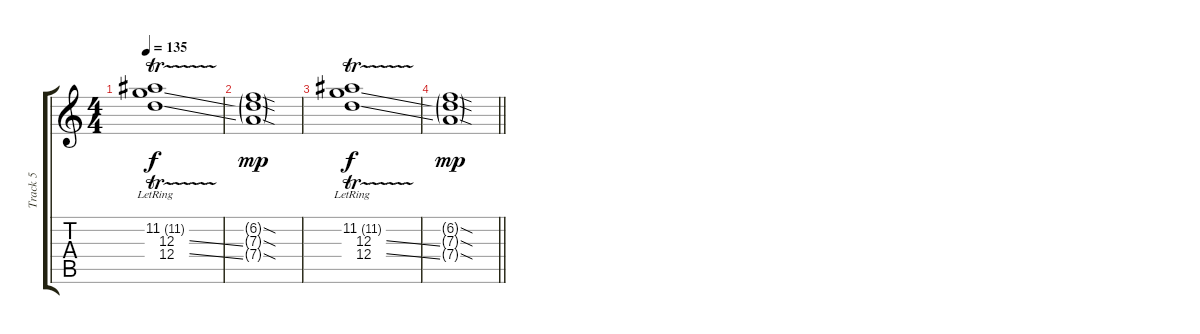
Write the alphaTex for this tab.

\track ("Track 5" "Track 5") {instrument guitarharmonics}
\staff {score tabs}
\tuning (E4 B3 G3 D3 A2 E2) {hide}
\ts (4 4)
\tempo 135
\clef g2
\ks c
(11.2{tr (11 32) lr} 12.3{ss} 12.4{ss}).1{dy f} |
(6.2{sod g} 7.3{sod g} 7.4{sod g}).1{dy mp} |
(11.2{tr (11 32) lr} 12.3{ss} 12.4{ss}).1{dy f} |
\barLineRight lightlight
(6.2{sod g} 7.3{sod g} 7.4{sod g}).1{dy mp}
